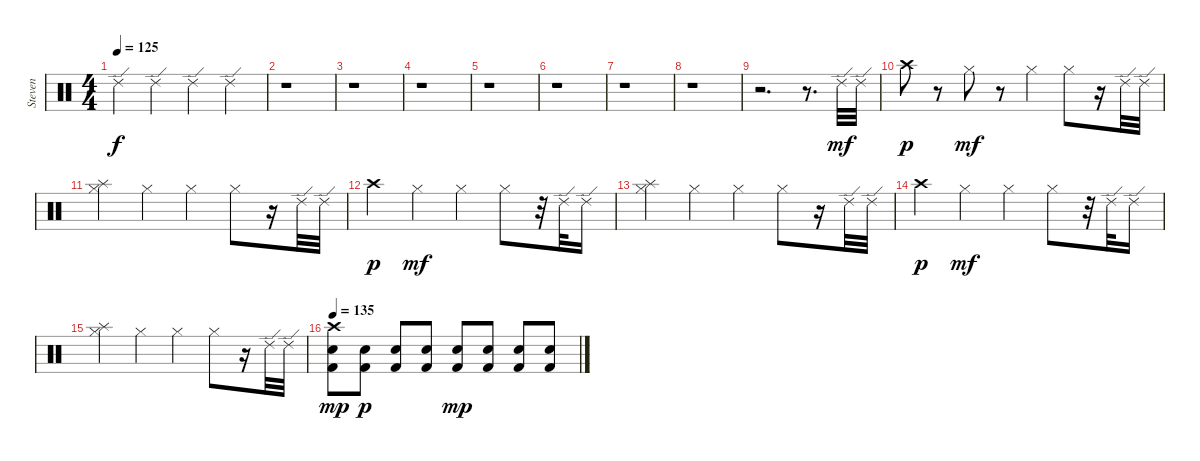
\track ("Steven" "Steven") {instrument percussion}
\staff {score}
\articulation defaults
\ts (4 4)
\section ("" "")
\tempo 125
\tempo 122
\tempo 125
\clef neutral
\ks c "Ride (edge) 2".4{dy f} "Ride (edge) 2".4 "Ride (edge) 2".4 "Ride (edge) 2".4
|
r.1 |
r.1 |
r.1 |
r.1 |
r.1 |
r.1 |
r.1 |
r.2{d} r.8{d} "Ride (edge) 2".32{dy mf} "Ride (edge) 2".32 |
"Crash high (hit)".8{dy p} r.8 "Hi-Hat (closed)".8{dy mf} r.8 "Hi-Hat (closed)".4 "Hi-Hat (closed)".8 r.16 "Ride (edge) 2".32 "Ride (edge) 2".32 |
("Splash (hit)" "Hi-Hat (closed)").4 "Hi-Hat (closed)".4 "Hi-Hat (closed)".4 "Hi-Hat (closed)".8 r.16 "Ride (edge) 2".32 "Ride (edge) 2".32 |
"Crash high (hit)".4{dy p} "Hi-Hat (closed)".4{dy mf} "Hi-Hat (closed)".4 "Hi-Hat (closed)".8 r.32 "Ride (edge) 2".32 "Ride (edge) 2".16 |
("Splash (hit)" "Hi-Hat (closed)").4 "Hi-Hat (closed)".4 "Hi-Hat (closed)".4 "Hi-Hat (closed)".8 r.16 "Ride (edge) 2".32 "Ride (edge) 2".32 |
"Crash high (hit)".4{dy p} "Hi-Hat (closed)".4{dy mf} "Hi-Hat (closed)".4 "Hi-Hat (closed)".8 r.32 "Ride (edge) 2".32 "Ride (edge) 2".16 |
("Splash (hit)" "Hi-Hat (closed)").4 "Hi-Hat (closed)".4 "Hi-Hat (closed)".4 "Hi-Hat (closed)".8 r.16 "Ride (edge) 2".32 "Ride (edge) 2".32 |
\tempo 135
("Electric Snare (hit)" "Kick (hit) 2" "Crash high (hit)").8{dy mp} ("Electric Snare (hit)" "Kick (hit) 2").8{dy p} ("Electric Snare (hit)" "Kick (hit) 2").8 ("Electric Snare (hit)" "Kick (hit) 2").8 ("Electric Snare (hit)" "Kick (hit) 2").8{dy mp} ("Electric Snare (hit)" "Kick (hit) 2").8 ("Electric Snare (hit)" "Kick (hit) 2").8 ("Electric Snare (hit)" "Kick (hit) 2").8
